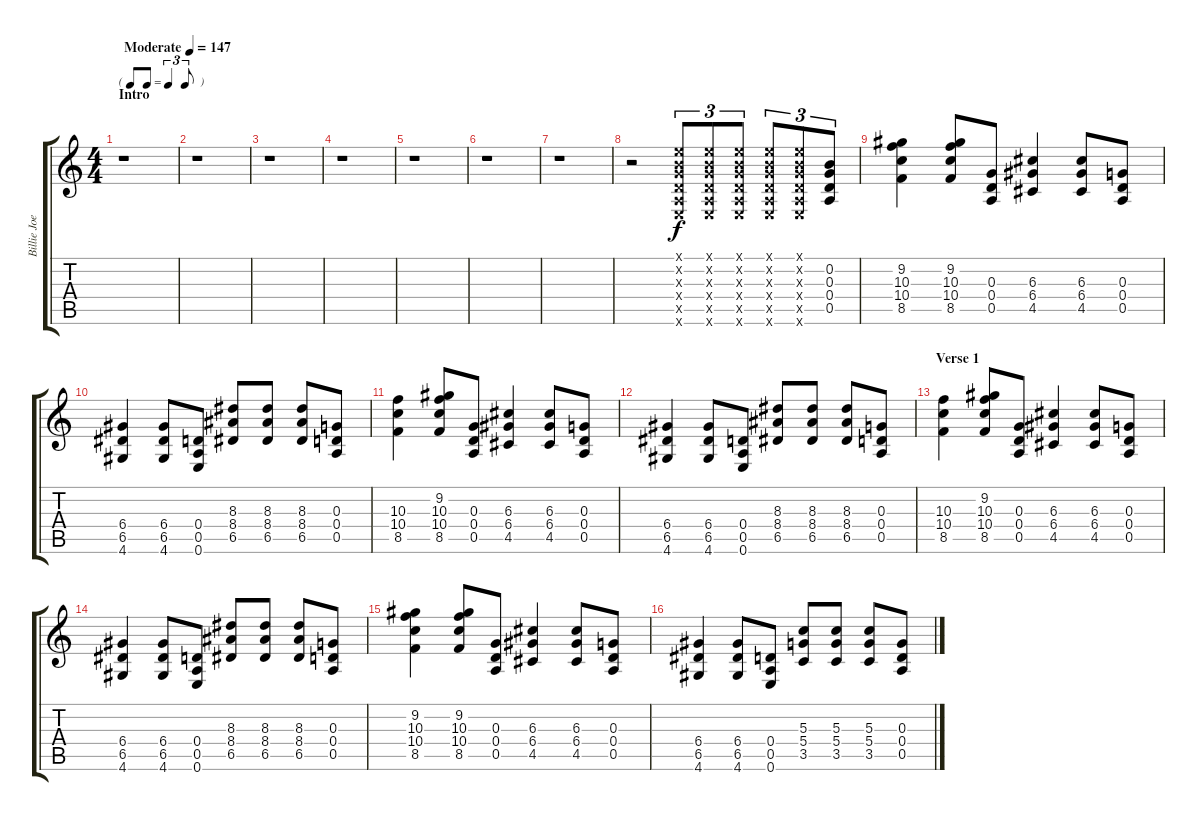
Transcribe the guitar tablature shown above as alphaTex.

\track ("Billie Joe Armstrong - Rhythm" "Billie Joe") {instrument distortionguitar}
\staff {score tabs}
\tuning (E4 B3 G3 D3 A2 E2) {hide}
\ts (4 4)
\tf triplet8th
\section ("" "Intro")
\tempo (147 "Moderate")
\clef g2
\ks c
r.1{dy f instrument distortionguitar} |
r.1 |
r.1 |
r.1 |
r.1 |
r.1 |
r.1 |
r.2 (0.1{x} 0.2{x} 0.3{x} 0.4{x} 0.5{x} 0.6{x}).8{tu (3 2)} (0.1{x} 0.2{x} 0.3{x} 0.4{x} 0.5{x} 0.6{x}).8{tu (3 2)} (0.1{x} 0.2{x} 0.3{x} 0.4{x} 0.5{x} 0.6{x}).8{tu (3 2)} (0.1{x} 0.2{x} 0.3{x} 0.4{x} 0.5{x} 0.6{x}).8{tu (3 2)} (0.1{x} 0.2{x} 0.3{x} 0.4{x} 0.5{x} 0.6{x}).8{tu (3 2)} (0.2 0.3 0.4 0.5).8{tu (3 2)} |
(9.2 10.3 10.4 8.5).4 (9.2 10.3 10.4 8.5).8 (0.3 0.4 0.5).8 (6.3 6.4 4.5).4 (6.3 6.4 4.5).8 (0.3 0.4 0.5).8 |
(6.4 6.5 4.6).4 (6.4 6.5 4.6).8 (0.4 0.5 0.6).8 (8.3 8.4 6.5).8 (8.3 8.4 6.5).8 (8.3 8.4 6.5).8 (0.3 0.4 0.5).8 |
(10.3 10.4 8.5).4 (9.2 10.3 10.4 8.5).8 (0.3 0.4 0.5).8 (6.3 6.4 4.5).4 (6.3 6.4 4.5).8 (0.3 0.4 0.5).8 |
(6.4 6.5 4.6).4 (6.4 6.5 4.6).8 (0.4 0.5 0.6).8 (8.3 8.4 6.5).8 (8.3 8.4 6.5).8 (8.3 8.4 6.5).8 (0.3 0.4 0.5).8 |
\section ("" "Verse 1")
(10.3 10.4 8.5).4 (9.2 10.3 10.4 8.5).8 (0.3 0.4 0.5).8 (6.3 6.4 4.5).4 (6.3 6.4 4.5).8 (0.3 0.4 0.5).8 |
(6.4 6.5 4.6).4 (6.4 6.5 4.6).8 (0.4 0.5 0.6).8 (8.3 8.4 6.5).8 (8.3 8.4 6.5).8 (8.3 8.4 6.5).8 (0.3 0.4 0.5).8 |
(9.2 10.3 10.4 8.5).4 (9.2 10.3 10.4 8.5).8 (0.3 0.4 0.5).8 (6.3 6.4 4.5).4 (6.3 6.4 4.5).8 (0.3 0.4 0.5).8 |
(6.4 6.5 4.6).4 (6.4 6.5 4.6).8 (0.4 0.5 0.6).8 (5.3 5.4 3.5).8 (5.3 5.4 3.5).8 (5.3 5.4 3.5).8 (0.3 0.4 0.5).8
